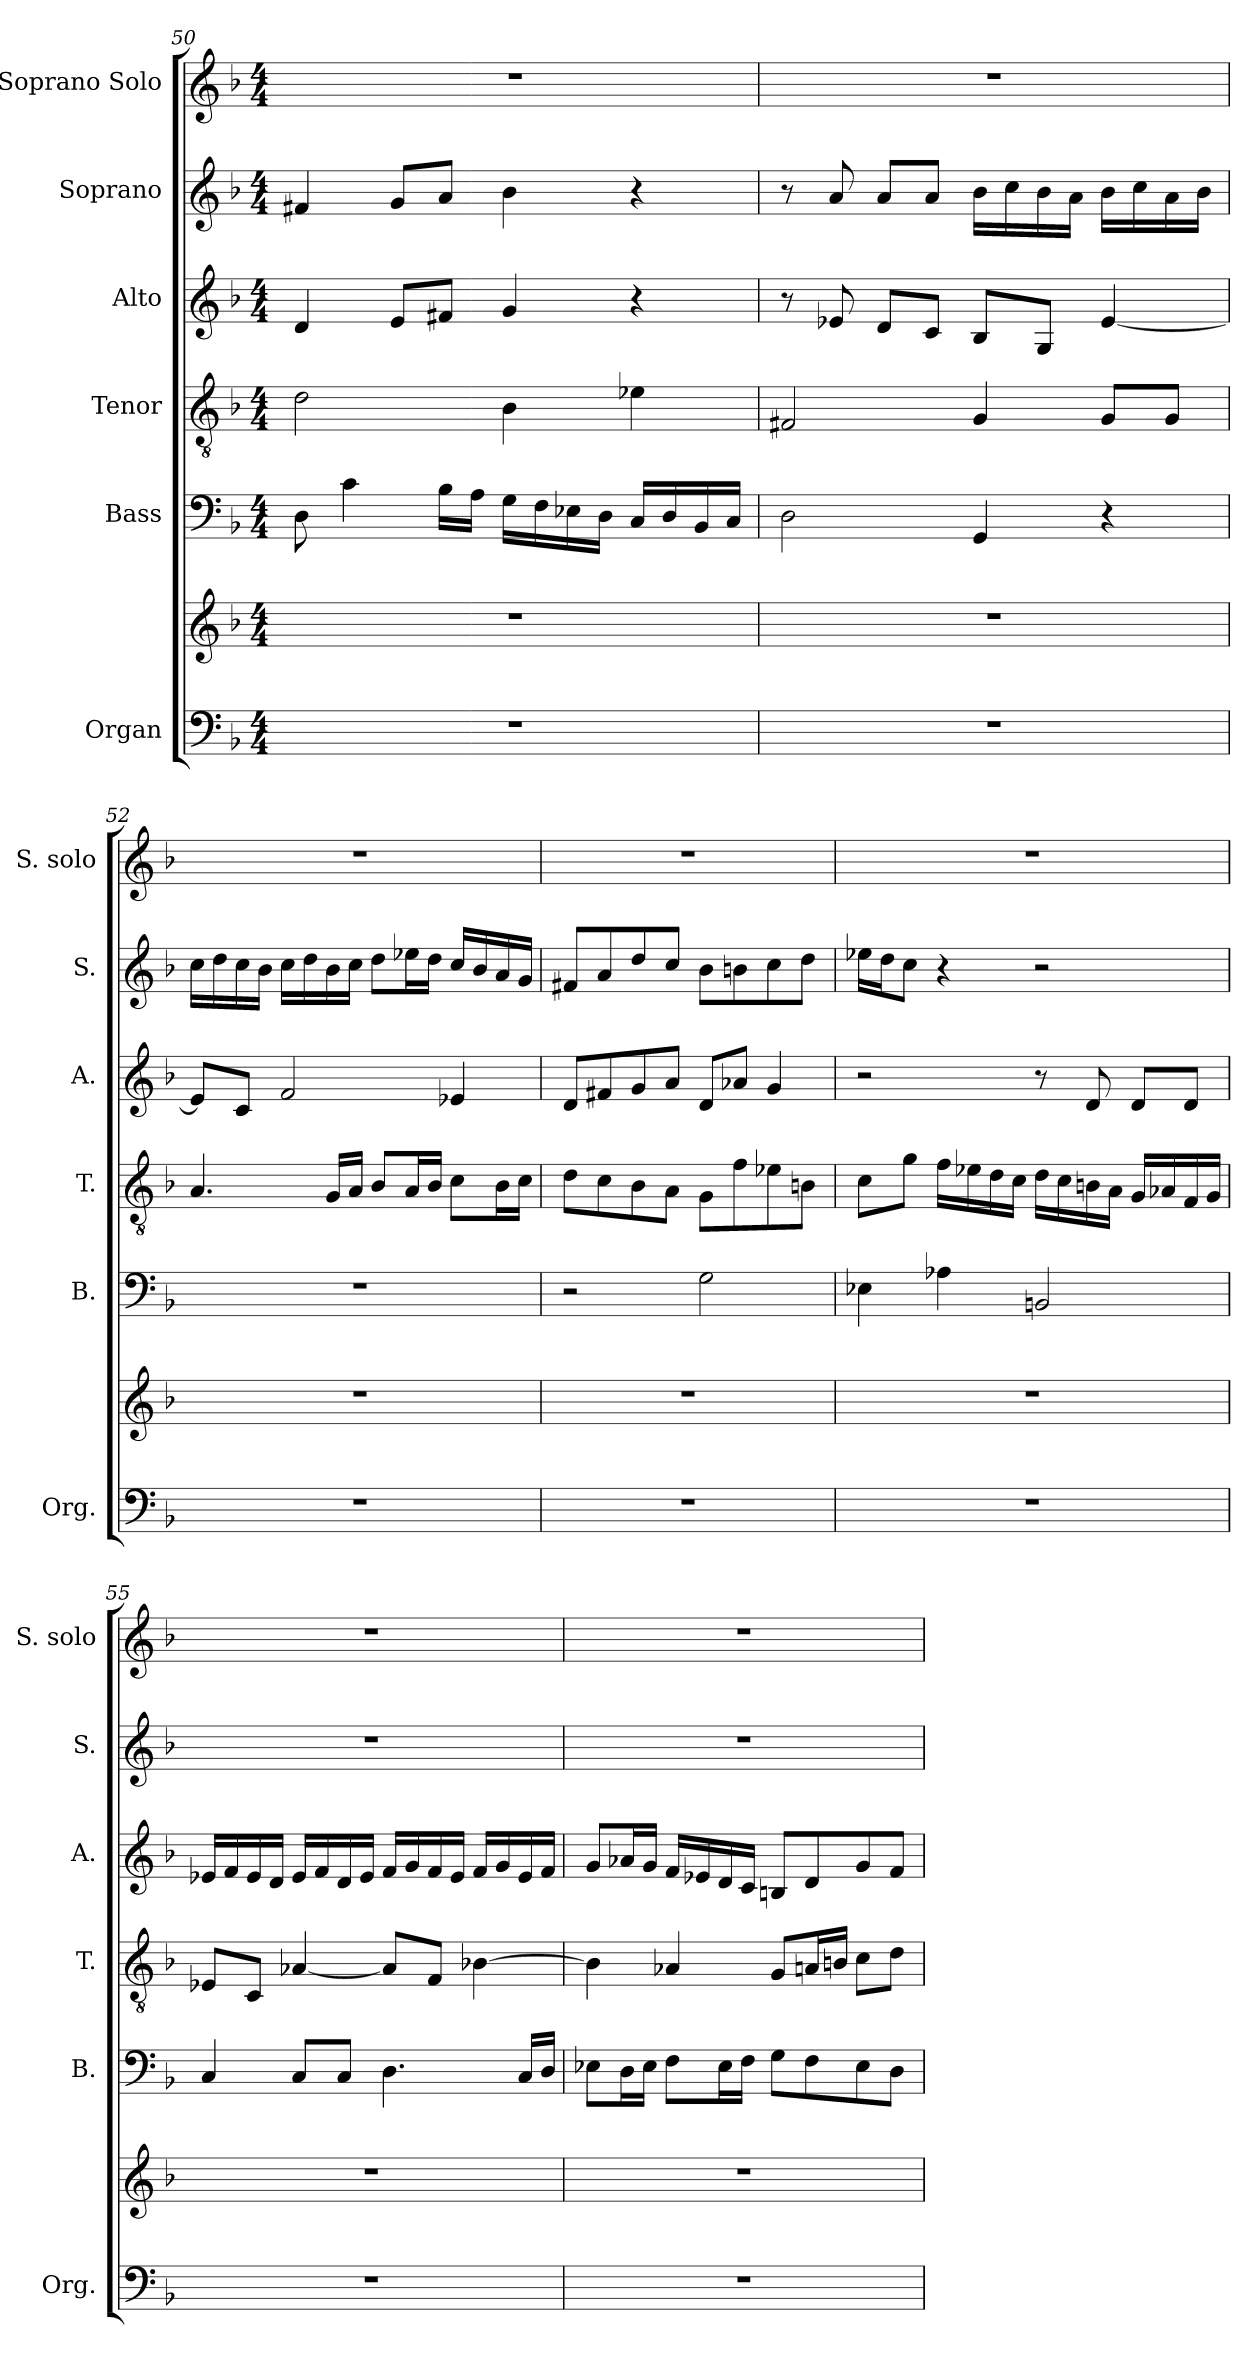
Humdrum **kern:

**kern	**kern	**kern	**kern	**kern	**kern	**kern
*part6	*part6	*part5	*part4	*part3	*part2	*part1
*staff7	*staff6	*staff5	*staff4	*staff3	*staff2	*staff1
*I"Organ	*	*I"Bass	*I"Tenor	*I"Alto	*I"Soprano	*I"Soprano Solo
*I'Org.	*	*I'B.	*I'T.	*I'A.	*I'S.	*I'S. solo
*clefF4	*clefG2	*clefF4	*clefGv2	*clefG2	*clefG2	*clefG2
*	*	*	*ITrd7c12	*	*	*
*k[b-]	*k[b-]	*k[b-]	*k[b-]	*k[b-]	*k[b-]	*k[b-]
*F:	*F:	*F:	*F:	*F:	*F:	*F:
*M4/4	*M4/4	*M4/4	*M4/4	*M4/4	*M4/4	*M4/4
=50	=50	=50	=50	=50	=50	=50
1r	1r	8D\	2D\	4d/	4f#X/	1r
.	.	4c\	.	.	.	.
.	.	.	.	8e/L	8g/L	.
.	.	16B-\LL	.	8f#X/J	8a/J	.
.	.	16A\JJ	.	.	.	.
.	.	16G\LL	4BB-\	4g/	4b-\	.
.	.	16F\	.	.	.	.
.	.	16E-X\	.	.	.	.
.	.	16D\JJ	.	.	.	.
.	.	16C/LL	4E-X\	4r	4r	.
.	.	16D/	.	.	.	.
.	.	16BB-/	.	.	.	.
.	.	16C/JJ	.	.	.	.
!!LO:LB:g=z
=51	=51	=51	=51	=51	=51	=51
1r	1r	2D\	2FF#X/	8r	8r	1r
.	.	.	.	8e-X/	8a/	.
.	.	.	.	8d/L	8a/L	.
.	.	.	.	8c/J	8a/J	.
.	.	4GG/	4GG/	8B-/L	16b-\LL	.
.	.	.	.	.	16cc\	.
.	.	.	.	8G/J	16b-\	.
.	.	.	.	.	16a\JJ	.
.	.	4r	8GG/L	[4e-/	16b-\LL	.
.	.	.	.	.	16cc\	.
.	.	.	8GG/J	.	16a\	.
.	.	.	.	.	16b-\JJ	.
!!LO:PB:g=z
=52	=52	=52	=52	=52	=52	=52
1r	1r	1r	4.AA/	8e-/L]	16cc\LL	1r
.	.	.	.	.	16dd\	.
.	.	.	.	8c/J	16cc\	.
.	.	.	.	.	16b-\JJ	.
.	.	.	.	2f/	16cc\LL	.
.	.	.	.	.	16dd\	.
.	.	.	16GG/LL	.	16b-\	.
.	.	.	16AA/JJ	.	16cc\JJ	.
.	.	.	8BB-/L	.	8dd\L	.
.	.	.	16AA/L	.	16ee-X\L	.
.	.	.	16BB-/JJ	.	16dd\JJ	.
.	.	.	8C\L	4e-X/	16cc/LL	.
.	.	.	.	.	16b-/	.
.	.	.	16BB-\L	.	16a/	.
.	.	.	16C\JJ	.	16g/JJ	.
=53	=53	=53	=53	=53	=53	=53
1r	1r	2r	8D\L	8d/L	8f#X/L	1r
.	.	.	8C\	8f#X/	8a/	.
.	.	.	8BB-\	8g/	8dd/	.
.	.	.	8AA\J	8a/J	8cc/J	.
.	.	2G\	8GG\L	8d/L	8b-\L	.
.	.	.	8F\	8a-X/J	8bn\	.
.	.	.	8E-X\	4g/	8cc\	.
.	.	.	8BBn\J	.	8dd\J	.
=54	=54	=54	=54	=54	=54	=54
1r	1r	4E-X\	8C\L	2r	16ee-X\LL	1r
.	.	.	.	.	16dd\J	.
.	.	.	8G\J	.	8cc\J	.
.	.	4A-X\	16F\LL	.	4r	.
.	.	.	16E-X\	.	.	.
.	.	.	16D\	.	.	.
.	.	.	16C\JJ	.	.	.
.	.	2BBn/	16D\LL	8r	2r	.
.	.	.	16C\	.	.	.
.	.	.	16BBn\	8d/	.	.
.	.	.	16AA\JJ	.	.	.
.	.	.	16GG/LL	8d/L	.	.
.	.	.	16AA-X/	.	.	.
.	.	.	16FF/	8d/J	.	.
.	.	.	16GG/JJ	.	.	.
!!LO:LB:g=z
=55	=55	=55	=55	=55	=55	=55
1r	1r	4C/	8EE-X/L	16e-X/LL	1r	1r
.	.	.	.	16f/	.	.
.	.	.	8CC/J	16e-/	.	.
.	.	.	.	16d/JJ	.	.
.	.	8C/L	[4AA-X/	16e-/LL	.	.
.	.	.	.	16f/	.	.
.	.	8C/J	.	16d/	.	.
.	.	.	.	16e-/JJ	.	.
.	.	4.D\	8AA-/L]	16f/LL	.	.
.	.	.	.	16g/	.	.
.	.	.	8FF/J	16f/	.	.
.	.	.	.	16e-/JJ	.	.
.	.	.	[4BB-X\	16f/LL	.	.
.	.	.	.	16g/	.	.
.	.	16C/LL	.	16e-/	.	.
.	.	16D/JJ	.	16f/JJ	.	.
!!LO:PB:g=z
=56	=56	=56	=56	=56	=56	=56
1r	1r	8E-X\L	4BB-\]	8g/L	1r	1r
.	.	16D\L	.	16a-X/L	.	.
.	.	16E-\JJ	.	16g/JJ	.	.
.	.	8F\L	4AA-X/	16f/LL	.	.
.	.	.	.	16e-X/	.	.
.	.	16E-\L	.	16d/	.	.
.	.	16F\JJ	.	16c/JJ	.	.
.	.	8G\L	8GG/L	8Bn/L	.	.
.	.	8F\	16AAn/L	8d/	.	.
.	.	.	16BBn/JJ	.	.	.
.	.	8E-\	8C\L	8g/	.	.
.	.	8D\J	8D\J	8f/J	.	.
=	=	=	=	=	=	=
*-	*-	*-	*-	*-	*-	*-
